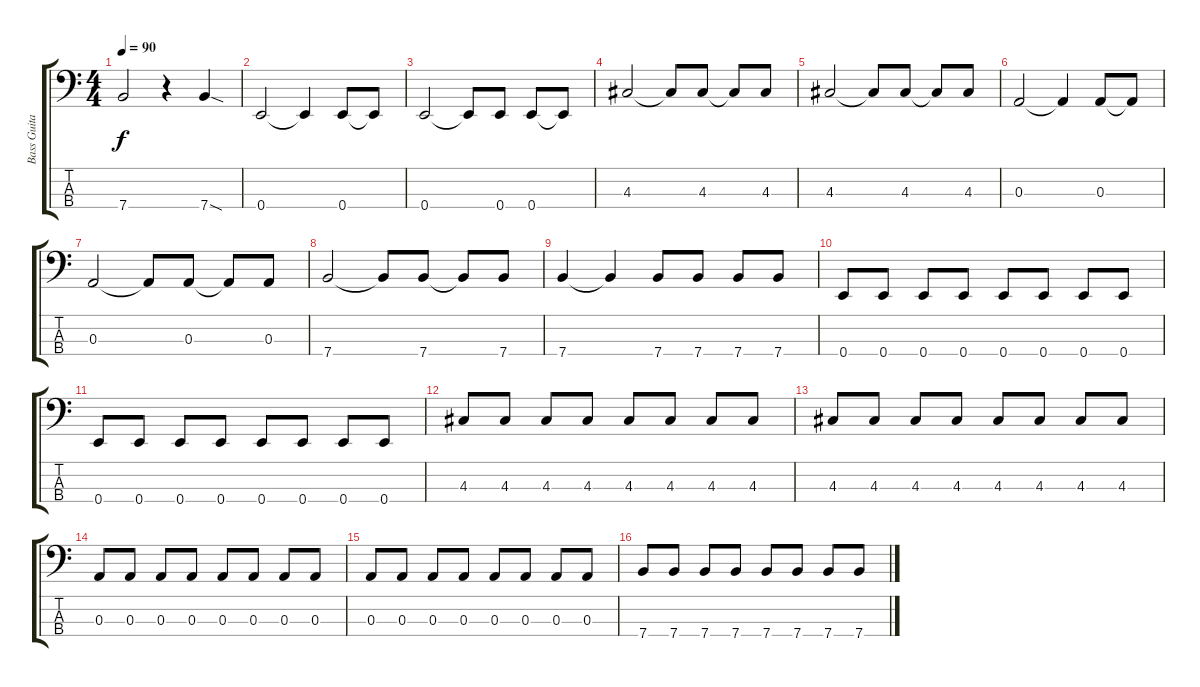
\track ("Bass Guitar" "Bass Guita") {instrument electricbassfinger}
\staff {score tabs}
\tuning (G2 D2 A1 E1) {hide}
\ts (4 4)
\tempo 90
\clef f4
\ks c
7.4{t}.2{dy f} r.4 7.4{sod}.4 |
0.4.2 0.4{t}.4 0.4.8 0.4{t}.8 |
0.4.2 0.4{t}.8 0.4.8 0.4.8 0.4{t}.8 |
4.3.2 4.3{t}.8 4.3.8 4.3{t}.8 4.3.8 |
4.3.2 4.3{t}.8 4.3.8 4.3{t}.8 4.3.8 |
0.3.2 0.3{t}.4 0.3.8 0.3{t}.8 |
0.3.2 0.3{t}.8 0.3.8 0.3{t}.8 0.3.8 |
7.4.2 7.4{t}.8 7.4.8 7.4{t}.8 7.4.8 |
7.4.4 7.4{t}.4 7.4.8 7.4.8 7.4.8 7.4.8 |
0.4.8 0.4.8 0.4.8 0.4.8 0.4.8 0.4.8 0.4.8 0.4.8 |
0.4.8 0.4.8 0.4.8 0.4.8 0.4.8 0.4.8 0.4.8 0.4.8 |
4.3.8 4.3.8 4.3.8 4.3.8 4.3.8 4.3.8 4.3.8 4.3.8 |
4.3.8 4.3.8 4.3.8 4.3.8 4.3.8 4.3.8 4.3.8 4.3.8 |
0.3.8 0.3.8 0.3.8 0.3.8 0.3.8 0.3.8 0.3.8 0.3.8 |
0.3.8 0.3.8 0.3.8 0.3.8 0.3.8 0.3.8 0.3.8 0.3.8 |
7.4.8 7.4.8 7.4.8 7.4.8 7.4.8 7.4.8 7.4.8 7.4.8
